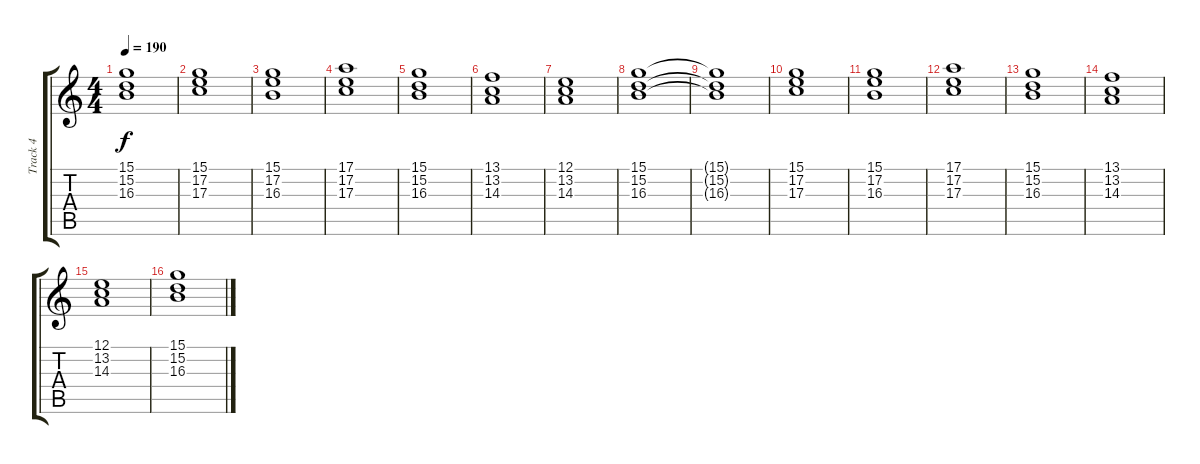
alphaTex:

\track ("Track 4" "Track 4") {instrument drawbarorgan}
\staff {score tabs}
\tuning (E4 B3 G3 D3 A2 E2) {hide}
\ts (4 4)
\tempo 190
\clef g2
\ks c
(15.1{t} 15.2{t} 16.3{t}).1{dy f} |
(15.1 17.2 17.3).1 |
(15.1 17.2 16.3).1 |
(17.1 17.2 17.3).1 |
(15.1 15.2 16.3).1 |
(13.1 13.2 14.3).1 |
(12.1 13.2 14.3).1 |
(15.1 15.2 16.3).1 |
(15.1{t} 15.2{t} 16.3{t}).1 |
(15.1 17.2 17.3).1 |
(15.1 17.2 16.3).1 |
(17.1 17.2 17.3).1 |
(15.1 15.2 16.3).1 |
(13.1 13.2 14.3).1 |
(12.1 13.2 14.3).1 |
(15.1 15.2 16.3).1
